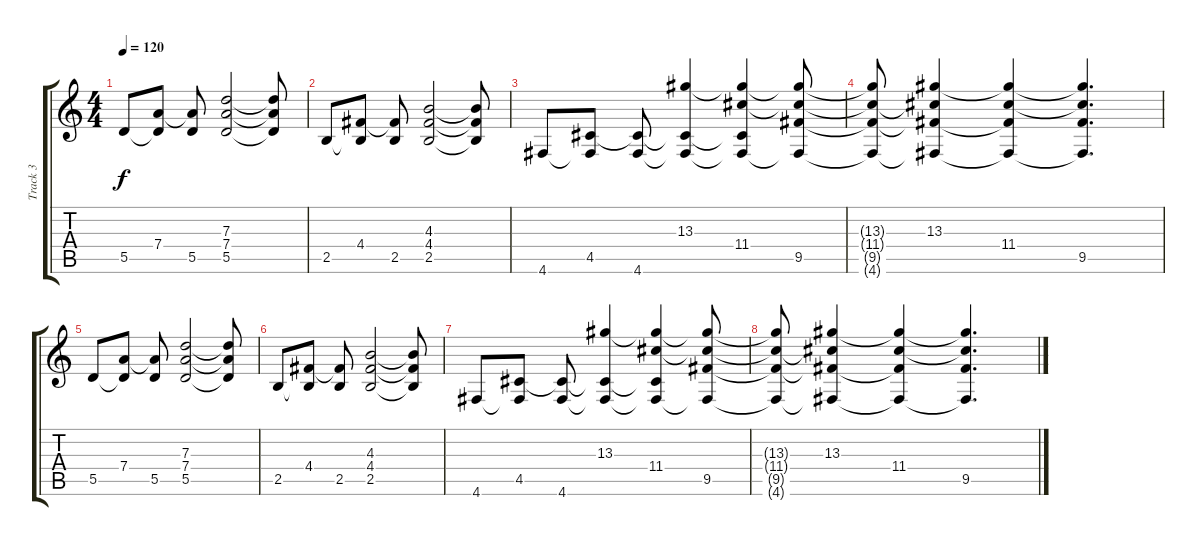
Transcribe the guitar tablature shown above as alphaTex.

\track ("Track 3" "Track 3") {instrument acousticguitarsteel}
\staff {score tabs}
\tuning (E4 B3 G3 D3 A2 D2) {hide}
\ts (4 4)
\tempo 120
\clef g2
\ks c
5.5.8{dy f} (7.4 5.5{t}).8 (7.4{t} 5.5).8 (7.3 7.4 5.5).2 (7.3{t} 7.4{t} 5.5{t}).8 |
2.5.8 (4.4 2.5{t}).8 (4.4{t} 2.5).8 (4.3 4.4 2.5).2 (4.3{t} 4.4{t} 2.5{t}).8 |
4.6.8 (4.5 4.6{t}).8 (4.5{t} 4.6).8 (13.3 4.5{t} 4.6{t}).4 (13.3{t} 11.4 4.5{t} 4.6{t}).4 (13.3{t} 11.4{t} 9.5 4.6{t}).8 |
(13.3{t} 11.4{t} 9.5{t} 4.6{t}).8 (13.3 11.4{t} 9.5{t} 4.6{t}).4 (13.3{t} 11.4 9.5{t} 4.6{t}).4 (13.3{t} 11.4{t} 9.5 4.6{t}).4{d} |
5.5.8 (7.4 5.5{t}).8 (7.4{t} 5.5).8 (7.3 7.4 5.5).2 (7.3{t} 7.4{t} 5.5{t}).8 |
2.5.8 (4.4 2.5{t}).8 (4.4{t} 2.5).8 (4.3 4.4 2.5).2 (4.3{t} 4.4{t} 2.5{t}).8 |
4.6.8 (4.5 4.6{t}).8 (4.5{t} 4.6).8 (13.3 4.5{t} 4.6{t}).4 (13.3{t} 11.4 4.5{t} 4.6{t}).4 (13.3{t} 11.4{t} 9.5 4.6{t}).8 |
(13.3{t} 11.4{t} 9.5{t} 4.6{t}).8 (13.3 11.4{t} 9.5{t} 4.6{t}).4 (13.3{t} 11.4 9.5{t} 4.6{t}).4 (13.3{t} 11.4{t} 9.5 4.6{t}).4{d}
